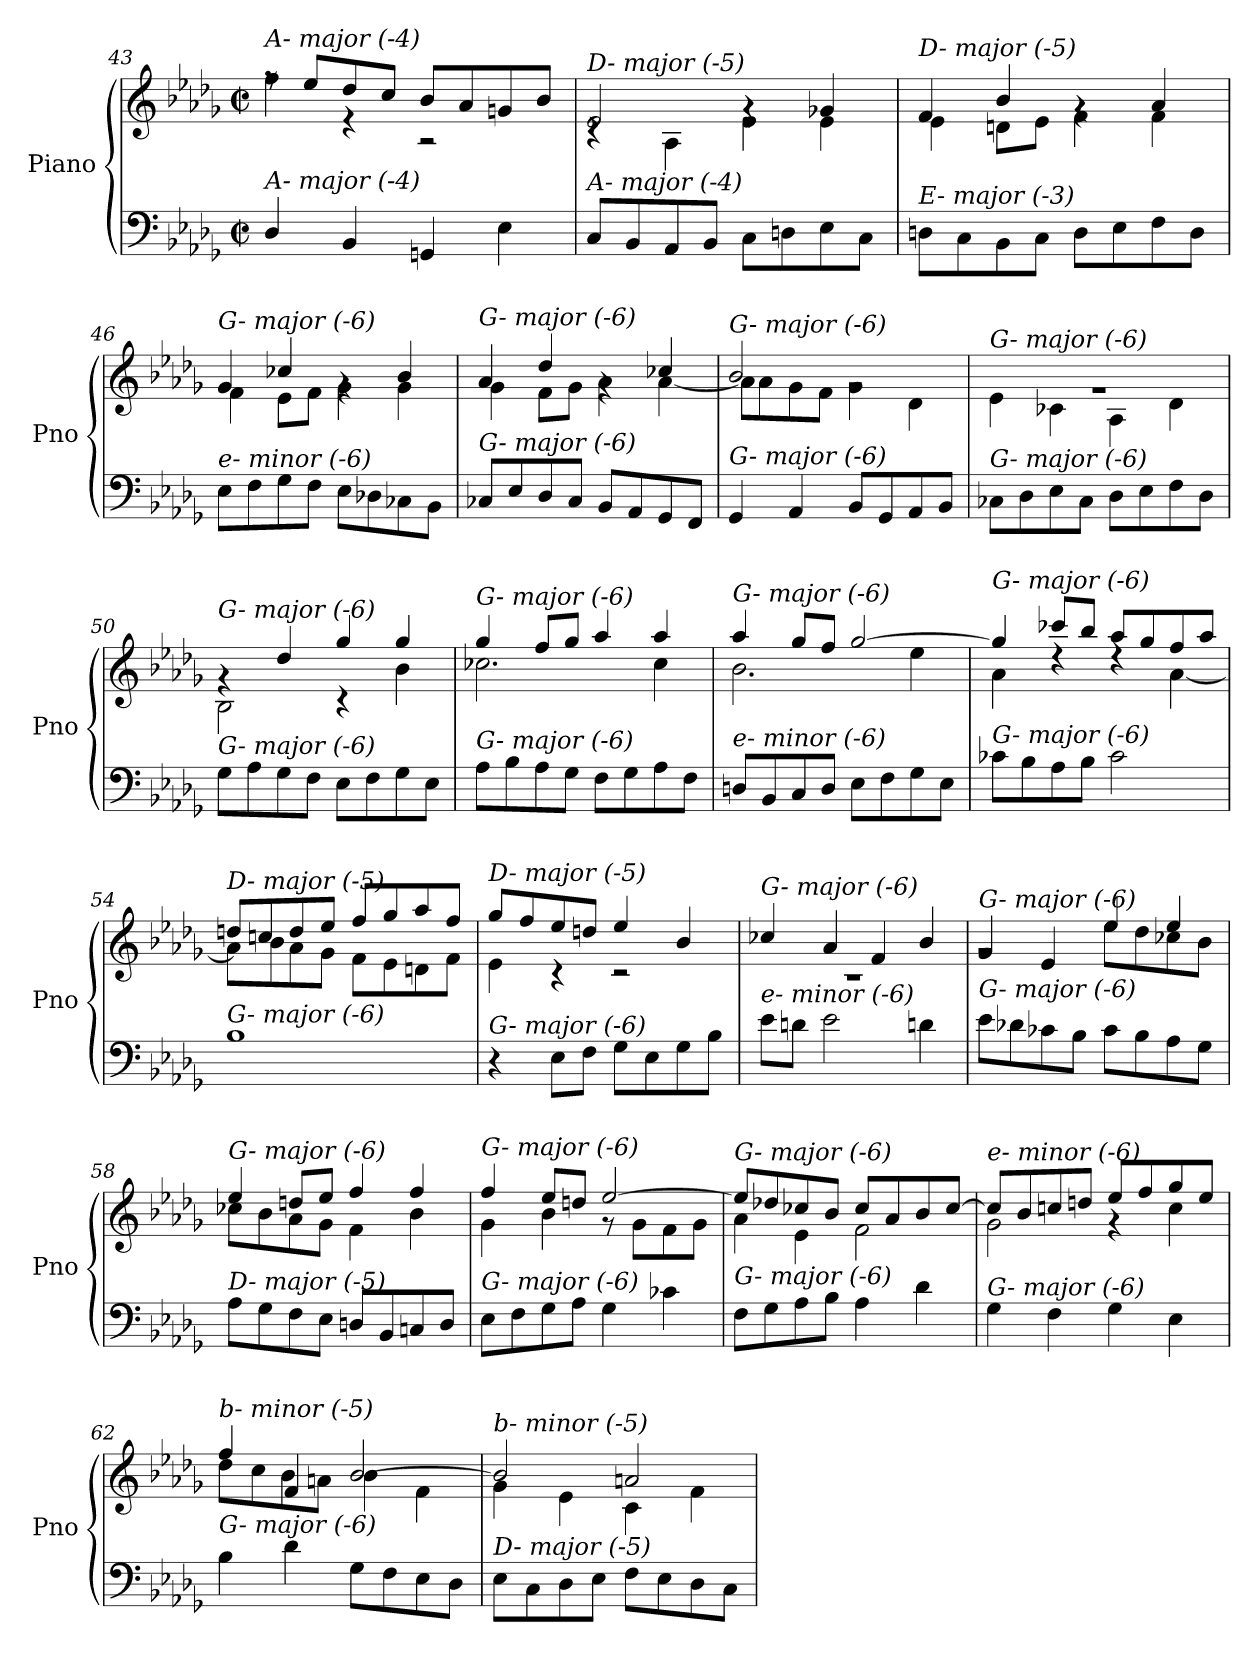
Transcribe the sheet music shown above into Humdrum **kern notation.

**kern	**kern
*part1	*part1
*staff2	*staff1
*I"Piano	*
*I'Pno	*
*clefF4	*clefG2
*k[b-e-a-d-g-]	*k[b-e-a-d-g-]
*M2/2	*M2/2
*met(c|)	*met(c|)
=43	=43
*	*^
!	!LO:TX:i:t=A- major (-4)	!
!LO:TX:i:t=A- major (-4)	!	!
4D-/	8rff	4ff\
.	8ee-/L	.
4BB-/	8dd-/	4r
.	8cc/J	.
4GGn/	8b-/L	2r
.	8a-/	.
4E-\	8gn/	.
.	8b-/J	.
=44	=44	=44
!	!LO:TX:i:t=D- major (-5)	!
!LO:TX:i:t=A- major (-4)	!	!
8C/L	2e-/	4rc
8BB-/	.	.
8AA-/	.	4A-\
8BB-/J	.	.
8C\L	4rg	4e-\
8Dn\	.	.
8E-\	4g-X/	4e-\
8C\J	.	.
=45	=45	=45
!	!LO:TX:i:t=D- major (-5)	!
!LO:TX:i:t=E- major (-3)	!	!
8Dn\L	4f/	4e-\
8C\	.	.
8BB-\	4b-/	8dn\L
8C\J	.	8e-\J
8D\L	4rg	4f\
8E-\	.	.
8F\	4a-/	4f\
8D\J	.	.
!!LO:LB:g=z	!!
=46	=46	=46
!	!LO:TX:i:t=G- major (-6)	!
!LO:TX:i:t=e- minor (-6)	!	!
8E-\L	4g-/	4f\
8F\	.	.
8G-\	4cc-X/	8e-\L
8F\J	.	8f\J
8E-\L	4rg	4g-\
8D-X\	.	.
8C-X\	4b-/	4g-\
8BB-\J	.	.
=47	=47	=47
!	!LO:TX:i:t=G- major (-6)	!
!LO:TX:i:t=G- major (-6)	!	!
8C-X/L	4a-/	4g-\
8E-/	.	.
8D-/	4dd-/	8f\L
8C-/J	.	8g-\J
8BB-/L	4rg	4a-\
8AA-/	.	.
8GG-/	4cc-X/	[4a-\
8FF/J	.	.
=48	=48	=48
!	!LO:TX:i:t=G- major (-6)	!
!LO:TX:i:t=G- major (-6)	!	!
4GG-/	2b-/	8a-\L]
.	.	8a-\
4AA-/	.	8g-\
.	.	8f\J
8BB-/L	2rg	4g-\
8GG-/	.	.
8AA-/	.	4d-\
8BB-/J	.	.
=49	=49	=49
!	!LO:TX:i:t=G- major (-6)	!
!LO:TX:i:t=G- major (-6)	!	!
8C-X\L	1rg	4e-\
8D-\	.	.
8E-\	.	4c-X\
8C-\J	.	.
8D-\L	.	4A-\
8E-\	.	.
8F\	.	4d-\
8D-\J	.	.
=50	=50	=50
!	!LO:TX:i:t=G- major (-6)	!
!LO:TX:i:t=G- major (-6)	!	!
8G-\L	4rg	2B-\
8A-\	.	.
8G-\	4dd-/	.
8F\J	.	.
8E-\L	4gg-/	4r
8F\	.	.
8G-\	4gg-/	4b-\
8E-\J	.	.
!!LO:LB:g=z	!!
=51	=51	=51
!	!LO:TX:i:t=G- major (-6)	!
!LO:TX:i:t=G- major (-6)	!	!
8A-\L	4gg-/	2.cc-X\
8B-\	.	.
8A-\	8ff/L	.
8G-\J	8gg-/J	.
8F\L	4aa-/	.
8G-\	.	.
8A-\	4aa-/	4cc-\
8F\J	.	.
=52	=52	=52
!	!LO:TX:i:t=G- major (-6)	!
!LO:TX:i:t=e- minor (-6)	!	!
8Dn/L	4aa-/	2.b-\
8BB-/	.	.
8C/	8gg-/L	.
8D/J	8ff/J	.
8E-\L	[2gg-/	.
8F\	.	.
8G-\	.	4ee-\
8E-\J	.	.
=53	=53	=53
!	!LO:TX:i:t=G- major (-6)	!
!LO:TX:i:t=G- major (-6)	!	!
8c-X\L	4gg-/]	4a-\
8B-\	.	.
8A-\	8ccc-X/L	4rdd
8B-\J	8bb-/J	.
2c-\	8aa-/L	4rdd
.	8gg-/	.
.	8ff/	[4a-\
.	8aa-/J	.
=54	=54	=54
!	!LO:TX:i:t=D- major (-5)	!
!LO:TX:i:t=G- major (-6)	!	!
1B-	8ddn/L	8a-\L]
.	8ccn/	8b-\
.	8dd/	8a-\
.	8ee-/J	8g-\J
.	8ff/L	8f\L
.	8gg-/	8e-\
.	8aa-/	8dn\
.	8ff/J	8f\J
=55	=55	=55
!	!LO:TX:i:t=D- major (-5)	!
!LO:TX:i:t=G- major (-6)	!	!
4r	8gg-/L	4e-\
.	8ff/	.
8E-\L	8ee-/	4r
8F\J	8ddn/J	.
8G-\L	4ee-/	2r
8E-\	.	.
8G-\	4b-/	.
8B-\J	.	.
!!LO:PB:g=z	!!
=56	=56	=56
!	!LO:TX:i:t=G- major (-6)	!
!LO:TX:i:t=e- minor (-6)	!	!
8e-\L	4cc-X/	1r
8dn\J	.	.
2e-\	4a-/	.
.	4f/	.
4dn\	4b-/	.
=57	=57	=57
!	!LO:TX:i:t=G- major (-6)	!
!LO:TX:i:t=G- major (-6)	!	!
8e-\L	4g-/	2rg
8d-X\	.	.
8c-X\	4e-/	.
8B-\J	.	.
8c-\L	4ee-/	8ee-\L
8B-\	.	8dd-\
8A-\	4ee-/	8cc-X\
8G-\J	.	8b-\J
=58	=58	=58
!	!LO:TX:i:t=G- major (-6)	!
!LO:TX:i:t=D- major (-5)	!	!
8A-\L	4ee-/	8cc-X\L
8G-\	.	8b-\
8F\	8ddn/L	8a-\
8E-\J	8ee-/J	8g-\J
8Dn/L	4ff/	4f\
8BB-/	.	.
8Cn/	4ff/	4b-\
8D/J	.	.
=59	=59	=59
!	!LO:TX:i:t=G- major (-6)	!
!LO:TX:i:t=G- major (-6)	!	!
8E-\L	4ff/	4g-\
8F\	.	.
8G-\	8ee-/L	4b-\
8A-\J	8ddn/J	.
4G-\	[2ee-/	8r
.	.	8g-\L
4c-X\	.	8f\
.	.	8g-\J
=60	=60	=60
!	!LO:TX:i:t=G- major (-6)	!
!LO:TX:i:t=G- major (-6)	!	!
8F\L	8ee-/L]	4a-\
8G-\	8dd-X/	.
8A-\	8cc-X/	4e-\
8B-\J	8b-/J	.
4A-\	8cc-/L	2f\
.	8a-/	.
4d-\	8b-/	.
.	[8cc-/J	.
!!LO:LB:g=z	!!
=61	=61	=61
!	!LO:TX:i:t=e- minor (-6)	!
!LO:TX:i:t=G- major (-6)	!	!
4G-\	8cc-/L]	2g-\
.	8b-/	.
4F\	8ccn/	.
.	8ddn/J	.
4G-\	8ee-/L	4r
.	8ff/	.
4E-\	8gg-/	4cc\
.	8ee-/J	.
=62	=62	=62
!	!LO:TX:i:t=b- minor (-5)	!
!LO:TX:i:t=G- major (-6)	!	!
4B-\	4ff/	8dd-\L
.	.	8cc\
4d-\	4f/	8b-\
.	.	8an\J
8G-\L	[2b-/	4b-\
8F\	.	.
8E-\	.	4f\
8D-\J	.	.
=63	=63	=63
!	!LO:TX:i:t=b- minor (-5)	!
!LO:TX:i:t=D- major (-5)	!	!
8E-\L	2b-/]	4g-\
8C\	.	.
8D-\	.	4e-\
8E-\J	.	.
8F\L	2an/	4c\
8E-\	.	.
8D-\	.	4f\
8C\J	.	.
*	*v	*v
=	=
*-	*-
